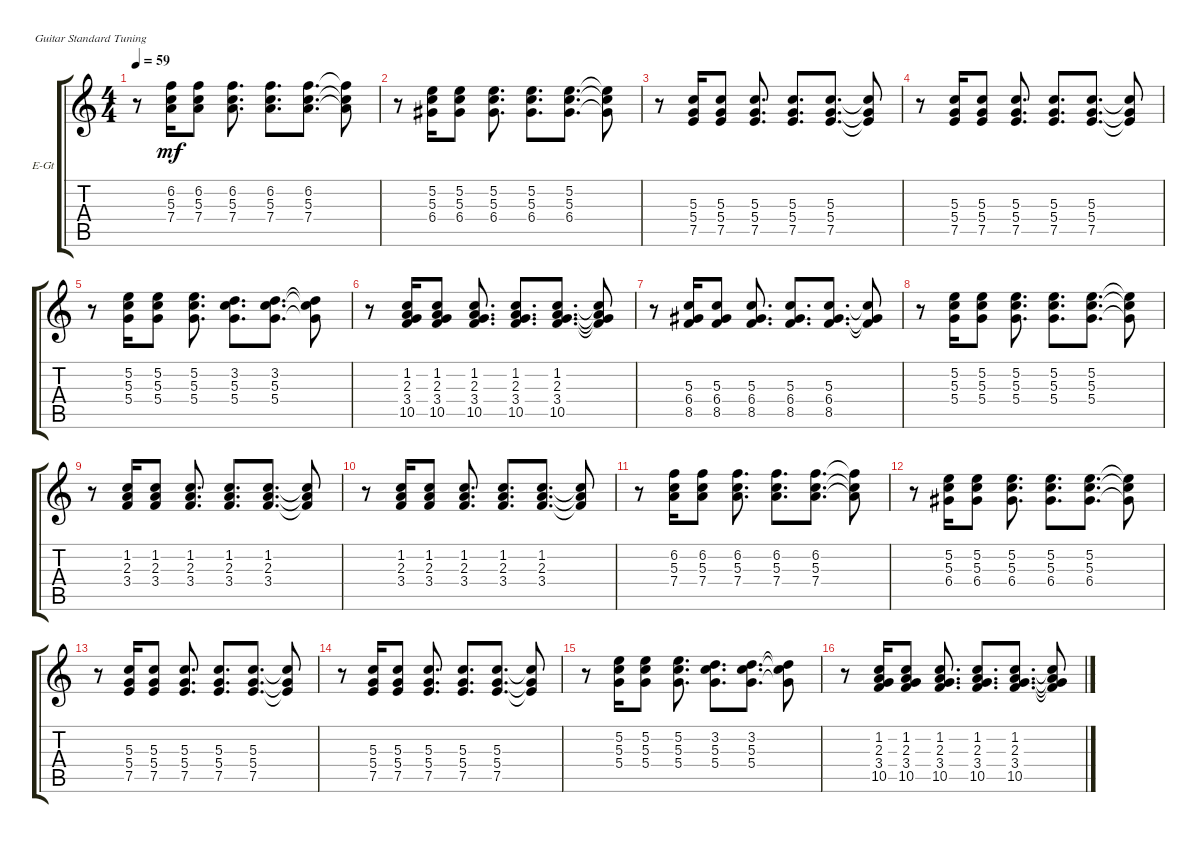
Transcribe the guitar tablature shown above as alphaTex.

\defaultSystemsLayout 4
\bracketExtendMode groupsimilarinstruments
\firstSystemTrackNameOrientation horizontal
\otherSystemsTrackNameOrientation horizontal
\track ("Electric Guitar" "E-Gt") {mute instrument electricguitarclean}
\staff {score tabs}
\tuning (E4 B3 G3 D3 A2 E2)
\ts (4 4)
\tempo 59
\clef g2
\ks c
r.8{dy mf instrument electricguitarclean} (6.2 5.3 7.4).16 (6.2 5.3 7.4).8 (6.2 5.3 7.4).8{d} (6.2 5.3 7.4).8{d} (6.2 5.3 7.4).8{d} (6.2{t} 5.3{t} 7.4{t}).8 |
r.8 (5.2 5.3 6.4).16 (5.2 5.3 6.4).8 (5.2 5.3 6.4).8{d} (5.2 5.3 6.4).8{d} (5.2 5.3 6.4).8{d} (5.2{t} 5.3{t} 6.4{t}).8 |
r.8 (5.3 5.4 7.5).16 (5.3 5.4 7.5).8 (5.3 5.4 7.5).8{d} (5.3 5.4 7.5).8{d} (5.3 5.4 7.5).8{d} (5.3{t} 5.4{t} 7.5{t}).8 |
r.8 (5.3 5.4 7.5).16 (5.3 5.4 7.5).8 (5.3 5.4 7.5).8{d} (5.3 5.4 7.5).8{d} (5.3 5.4 7.5).8{d} (5.3{t} 5.4{t} 7.5{t}).8 |
r.8 (5.2 5.3 5.4).16 (5.2 5.3 5.4).8 (5.2 5.3 5.4).8{d} (3.2 5.3 5.4).8{d} (3.2 5.3 5.4).8{d} (3.2{t} 5.3{t} 5.4{t}).8 |
r.8 (2.3 1.2 3.4 10.5).16 (2.3 1.2 3.4 10.5).8 (2.3 1.2 3.4 10.5).8{d} (2.3 1.2 3.4 10.5).8{d} (2.3 1.2 3.4 10.5).8{d} (2.3{t} 1.2{t} 3.4{t} 10.5{t}).8 |
r.8 (5.3 6.4 8.5).16 (5.3 6.4 8.5).8 (5.3 6.4 8.5).8{d} (5.3 6.4 8.5).8{d} (5.3 6.4 8.5).8{d} (5.3{t} 6.4{t} 8.5{t}).8 |
r.8 (5.3 5.4 5.2).16 (5.3 5.4 5.2).8 (5.3 5.4 5.2).8{d} (5.3 5.4 5.2).8{d} (5.3 5.4 5.2).8{d} (5.3{t} 5.4{t} 5.2{t}).8 |
r.8 (2.3 3.4 1.2).16 (2.3 3.4 1.2).8 (2.3 3.4 1.2).8{d} (2.3 3.4 1.2).8{d} (2.3 3.4 1.2).8{d} (2.3{t} 3.4{t} 1.2{t}).8 |
r.8 (2.3 3.4 1.2).16 (2.3 3.4 1.2).8 (2.3 3.4 1.2).8{d} (2.3 3.4 1.2).8{d} (2.3 3.4 1.2).8{d} (2.3{t} 3.4{t} 1.2{t}).8 |
r.8 (6.2 5.3 7.4).16 (6.2 5.3 7.4).8 (6.2 5.3 7.4).8{d} (6.2 5.3 7.4).8{d} (6.2 5.3 7.4).8{d} (6.2{t} 5.3{t} 7.4{t}).8 |
r.8 (5.2 5.3 6.4).16 (5.2 5.3 6.4).8 (5.2 5.3 6.4).8{d} (5.2 5.3 6.4).8{d} (5.2 5.3 6.4).8{d} (5.2{t} 5.3{t} 6.4{t}).8 |
r.8 (5.3 5.4 7.5).16 (5.3 5.4 7.5).8 (5.3 5.4 7.5).8{d} (5.3 5.4 7.5).8{d} (5.3 5.4 7.5).8{d} (5.3{t} 5.4{t} 7.5{t}).8 |
r.8 (5.3 5.4 7.5).16 (5.3 5.4 7.5).8 (5.3 5.4 7.5).8{d} (5.3 5.4 7.5).8{d} (5.3 5.4 7.5).8{d} (5.3{t} 5.4{t} 7.5{t}).8 |
r.8 (5.2 5.3 5.4).16 (5.2 5.3 5.4).8 (5.2 5.3 5.4).8{d} (3.2 5.3 5.4).8{d} (3.2 5.3 5.4).8{d} (3.2{t} 5.3{t} 5.4{t}).8 |
r.8 (2.3 1.2 3.4 10.5).16 (2.3 1.2 3.4 10.5).8 (2.3 1.2 3.4 10.5).8{d} (2.3 1.2 3.4 10.5).8{d} (2.3 1.2 3.4 10.5).8{d} (2.3{t} 1.2{t} 3.4{t} 10.5{t}).8
